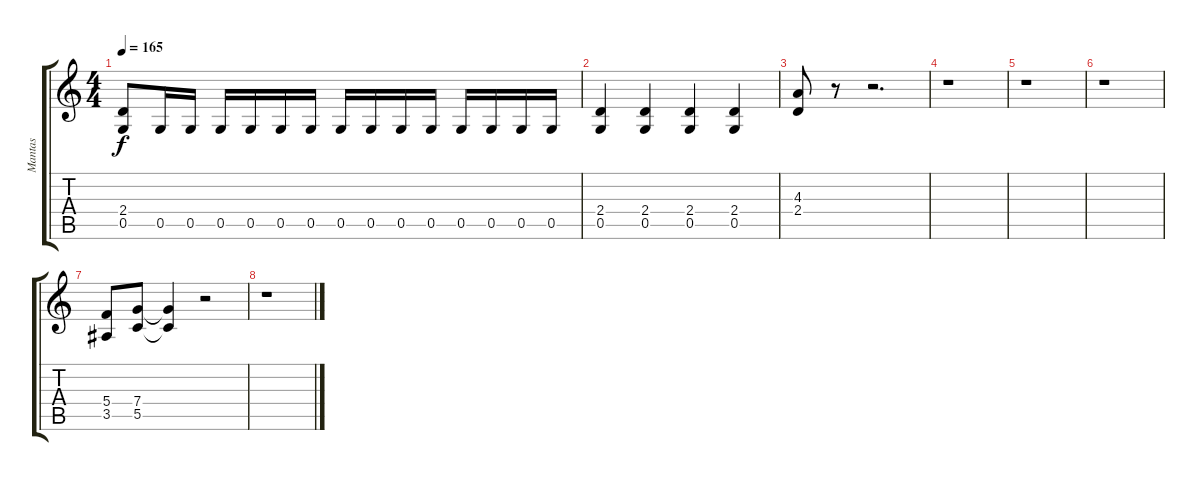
\track ("Mantas" "Mantas") {instrument distortionguitar}
\staff {score tabs}
\tuning (D4 A3 F3 C3 G2 D2) {hide}
\ts (4 4)
\tempo 165
\clef g2
\ks c
(2.4 0.5).8{dy f} 0.5.16 0.5.16 0.5.16 0.5.16 0.5.16 0.5.16 0.5.16 0.5.16 0.5.16 0.5.16 0.5.16 0.5.16 0.5.16 0.5.16 |
(2.4 0.5).4 (2.4 0.5).4 (2.4 0.5).4 (2.4 0.5).4 |
(4.3 2.4).8 r.8 r.2{d} |
r.1 |
r.1 |
r.1 |
(5.4 3.5).8 (7.4 5.5).8 (7.4{t} 5.5{t}).4 r.2 |
r.1
